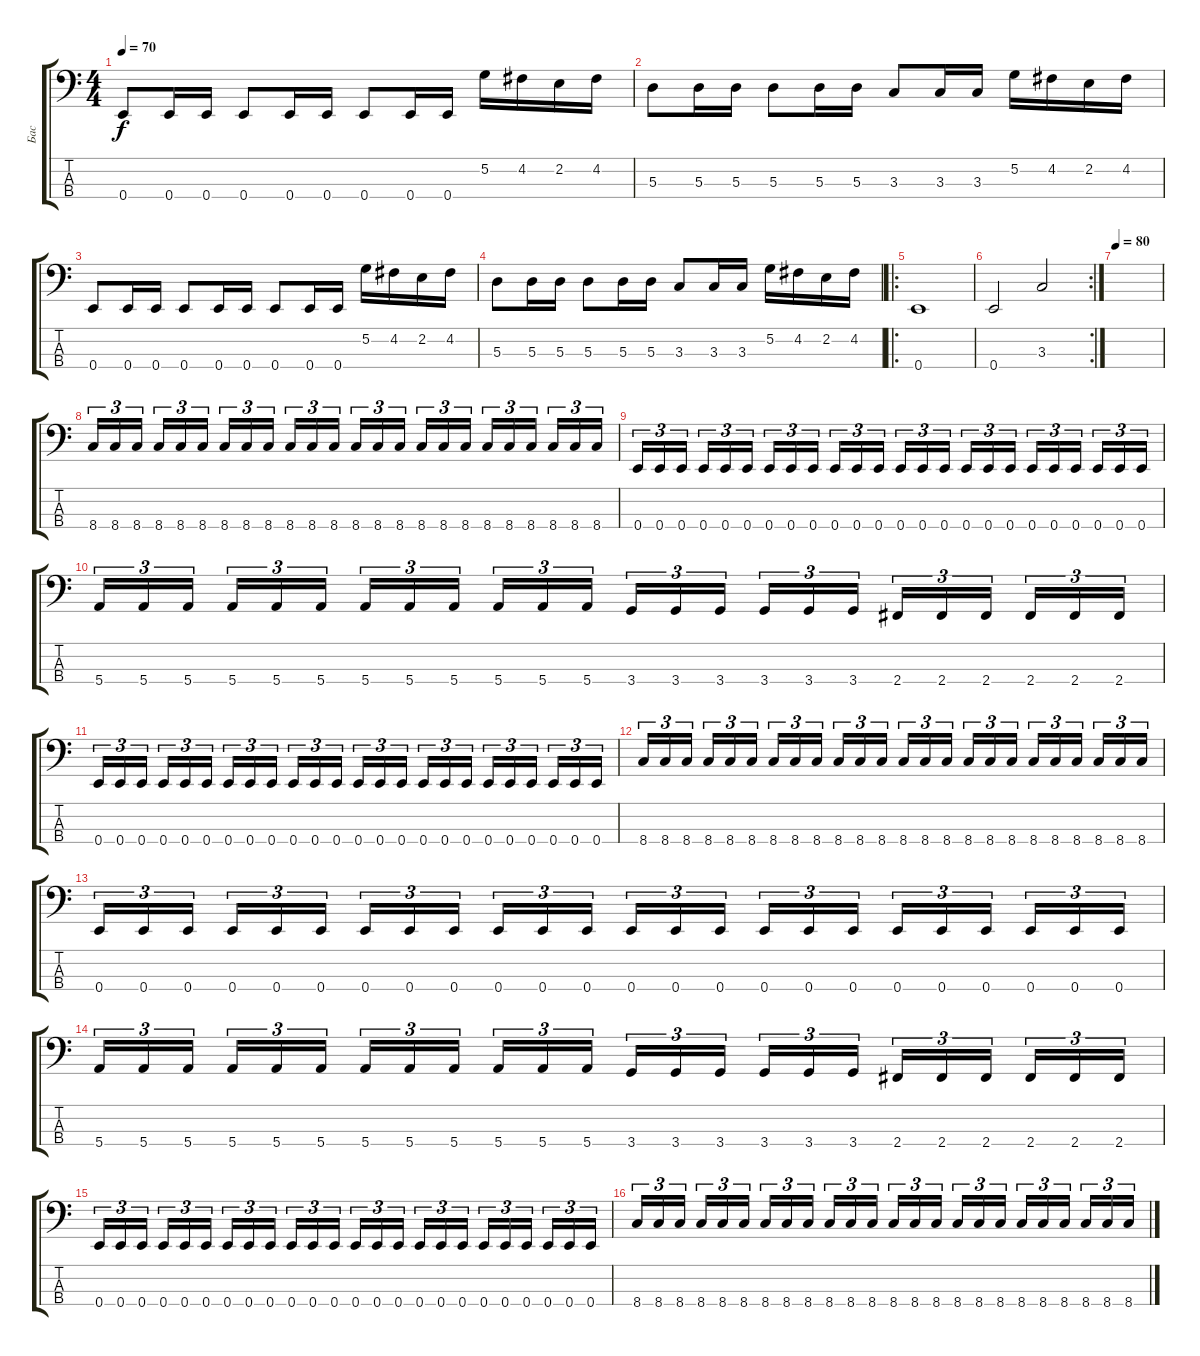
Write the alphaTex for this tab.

\track ("Бас" "Бас") {instrument electricbassfinger}
\staff {score tabs}
\tuning (G2 D2 A1 E1) {hide}
\ts (4 4)
\tempo 70
\clef f4
\ks c
0.4.8{dy f} 0.4.16 0.4.16 0.4.8 0.4.16 0.4.16 0.4.8 0.4.16 0.4.16 5.2.16 4.2.16 2.2.16 4.2.16 |
5.3.8 5.3.16 5.3.16 5.3.8 5.3.16 5.3.16 3.3.8 3.3.16 3.3.16 5.2.16 4.2.16 2.2.16 4.2.16 |
0.4.8 0.4.16 0.4.16 0.4.8 0.4.16 0.4.16 0.4.8 0.4.16 0.4.16 5.2.16 4.2.16 2.2.16 4.2.16 |
5.3.8 5.3.16 5.3.16 5.3.8 5.3.16 5.3.16 3.3.8 3.3.16 3.3.16 5.2.16 4.2.16 2.2.16 4.2.16 |
\ro
0.4.1 |
\rc 2
0.4.2 3.3.2 |
\tempo 80
|
8.4.16{tu (3 2)} 8.4.16{tu (3 2)} 8.4.16{tu (3 2)} 8.4.16{tu (3 2)} 8.4.16{tu (3 2)} 8.4.16{tu (3 2)} 8.4.16{tu (3 2)} 8.4.16{tu (3 2)} 8.4.16{tu (3 2)} 8.4.16{tu (3 2)} 8.4.16{tu (3 2)} 8.4.16{tu (3 2)} 8.4.16{tu (3 2)} 8.4.16{tu (3 2)} 8.4.16{tu (3 2)} 8.4.16{tu (3 2)} 8.4.16{tu (3 2)} 8.4.16{tu (3 2)} 8.4.16{tu (3 2)} 8.4.16{tu (3 2)} 8.4.16{tu (3 2)} 8.4.16{tu (3 2)} 8.4.16{tu (3 2)} 8.4.16{tu (3 2)} |
0.4.16{tu (3 2)} 0.4.16{tu (3 2)} 0.4.16{tu (3 2)} 0.4.16{tu (3 2)} 0.4.16{tu (3 2)} 0.4.16{tu (3 2)} 0.4.16{tu (3 2)} 0.4.16{tu (3 2)} 0.4.16{tu (3 2)} 0.4.16{tu (3 2)} 0.4.16{tu (3 2)} 0.4.16{tu (3 2)} 0.4.16{tu (3 2)} 0.4.16{tu (3 2)} 0.4.16{tu (3 2)} 0.4.16{tu (3 2)} 0.4.16{tu (3 2)} 0.4.16{tu (3 2)} 0.4.16{tu (3 2)} 0.4.16{tu (3 2)} 0.4.16{tu (3 2)} 0.4.16{tu (3 2)} 0.4.16{tu (3 2)} 0.4.16{tu (3 2)} |
5.4.16{tu (3 2)} 5.4.16{tu (3 2)} 5.4.16{tu (3 2)} 5.4.16{tu (3 2)} 5.4.16{tu (3 2)} 5.4.16{tu (3 2)} 5.4.16{tu (3 2)} 5.4.16{tu (3 2)} 5.4.16{tu (3 2)} 5.4.16{tu (3 2)} 5.4.16{tu (3 2)} 5.4.16{tu (3 2)} 3.4.16{tu (3 2)} 3.4.16{tu (3 2)} 3.4.16{tu (3 2)} 3.4.16{tu (3 2)} 3.4.16{tu (3 2)} 3.4.16{tu (3 2)} 2.4.16{tu (3 2)} 2.4.16{tu (3 2)} 2.4.16{tu (3 2)} 2.4.16{tu (3 2)} 2.4.16{tu (3 2)} 2.4.16{tu (3 2)} |
0.4.16{tu (3 2)} 0.4.16{tu (3 2)} 0.4.16{tu (3 2)} 0.4.16{tu (3 2)} 0.4.16{tu (3 2)} 0.4.16{tu (3 2)} 0.4.16{tu (3 2)} 0.4.16{tu (3 2)} 0.4.16{tu (3 2)} 0.4.16{tu (3 2)} 0.4.16{tu (3 2)} 0.4.16{tu (3 2)} 0.4.16{tu (3 2)} 0.4.16{tu (3 2)} 0.4.16{tu (3 2)} 0.4.16{tu (3 2)} 0.4.16{tu (3 2)} 0.4.16{tu (3 2)} 0.4.16{tu (3 2)} 0.4.16{tu (3 2)} 0.4.16{tu (3 2)} 0.4.16{tu (3 2)} 0.4.16{tu (3 2)} 0.4.16{tu (3 2)} |
8.4.16{tu (3 2)} 8.4.16{tu (3 2)} 8.4.16{tu (3 2)} 8.4.16{tu (3 2)} 8.4.16{tu (3 2)} 8.4.16{tu (3 2)} 8.4.16{tu (3 2)} 8.4.16{tu (3 2)} 8.4.16{tu (3 2)} 8.4.16{tu (3 2)} 8.4.16{tu (3 2)} 8.4.16{tu (3 2)} 8.4.16{tu (3 2)} 8.4.16{tu (3 2)} 8.4.16{tu (3 2)} 8.4.16{tu (3 2)} 8.4.16{tu (3 2)} 8.4.16{tu (3 2)} 8.4.16{tu (3 2)} 8.4.16{tu (3 2)} 8.4.16{tu (3 2)} 8.4.16{tu (3 2)} 8.4.16{tu (3 2)} 8.4.16{tu (3 2)} |
0.4.16{tu (3 2)} 0.4.16{tu (3 2)} 0.4.16{tu (3 2)} 0.4.16{tu (3 2)} 0.4.16{tu (3 2)} 0.4.16{tu (3 2)} 0.4.16{tu (3 2)} 0.4.16{tu (3 2)} 0.4.16{tu (3 2)} 0.4.16{tu (3 2)} 0.4.16{tu (3 2)} 0.4.16{tu (3 2)} 0.4.16{tu (3 2)} 0.4.16{tu (3 2)} 0.4.16{tu (3 2)} 0.4.16{tu (3 2)} 0.4.16{tu (3 2)} 0.4.16{tu (3 2)} 0.4.16{tu (3 2)} 0.4.16{tu (3 2)} 0.4.16{tu (3 2)} 0.4.16{tu (3 2)} 0.4.16{tu (3 2)} 0.4.16{tu (3 2)} |
5.4.16{tu (3 2)} 5.4.16{tu (3 2)} 5.4.16{tu (3 2)} 5.4.16{tu (3 2)} 5.4.16{tu (3 2)} 5.4.16{tu (3 2)} 5.4.16{tu (3 2)} 5.4.16{tu (3 2)} 5.4.16{tu (3 2)} 5.4.16{tu (3 2)} 5.4.16{tu (3 2)} 5.4.16{tu (3 2)} 3.4.16{tu (3 2)} 3.4.16{tu (3 2)} 3.4.16{tu (3 2)} 3.4.16{tu (3 2)} 3.4.16{tu (3 2)} 3.4.16{tu (3 2)} 2.4.16{tu (3 2)} 2.4.16{tu (3 2)} 2.4.16{tu (3 2)} 2.4.16{tu (3 2)} 2.4.16{tu (3 2)} 2.4.16{tu (3 2)} |
0.4.16{tu (3 2)} 0.4.16{tu (3 2)} 0.4.16{tu (3 2)} 0.4.16{tu (3 2)} 0.4.16{tu (3 2)} 0.4.16{tu (3 2)} 0.4.16{tu (3 2)} 0.4.16{tu (3 2)} 0.4.16{tu (3 2)} 0.4.16{tu (3 2)} 0.4.16{tu (3 2)} 0.4.16{tu (3 2)} 0.4.16{tu (3 2)} 0.4.16{tu (3 2)} 0.4.16{tu (3 2)} 0.4.16{tu (3 2)} 0.4.16{tu (3 2)} 0.4.16{tu (3 2)} 0.4.16{tu (3 2)} 0.4.16{tu (3 2)} 0.4.16{tu (3 2)} 0.4.16{tu (3 2)} 0.4.16{tu (3 2)} 0.4.16{tu (3 2)} |
8.4.16{tu (3 2)} 8.4.16{tu (3 2)} 8.4.16{tu (3 2)} 8.4.16{tu (3 2)} 8.4.16{tu (3 2)} 8.4.16{tu (3 2)} 8.4.16{tu (3 2)} 8.4.16{tu (3 2)} 8.4.16{tu (3 2)} 8.4.16{tu (3 2)} 8.4.16{tu (3 2)} 8.4.16{tu (3 2)} 8.4.16{tu (3 2)} 8.4.16{tu (3 2)} 8.4.16{tu (3 2)} 8.4.16{tu (3 2)} 8.4.16{tu (3 2)} 8.4.16{tu (3 2)} 8.4.16{tu (3 2)} 8.4.16{tu (3 2)} 8.4.16{tu (3 2)} 8.4.16{tu (3 2)} 8.4.16{tu (3 2)} 8.4.16{tu (3 2)}
